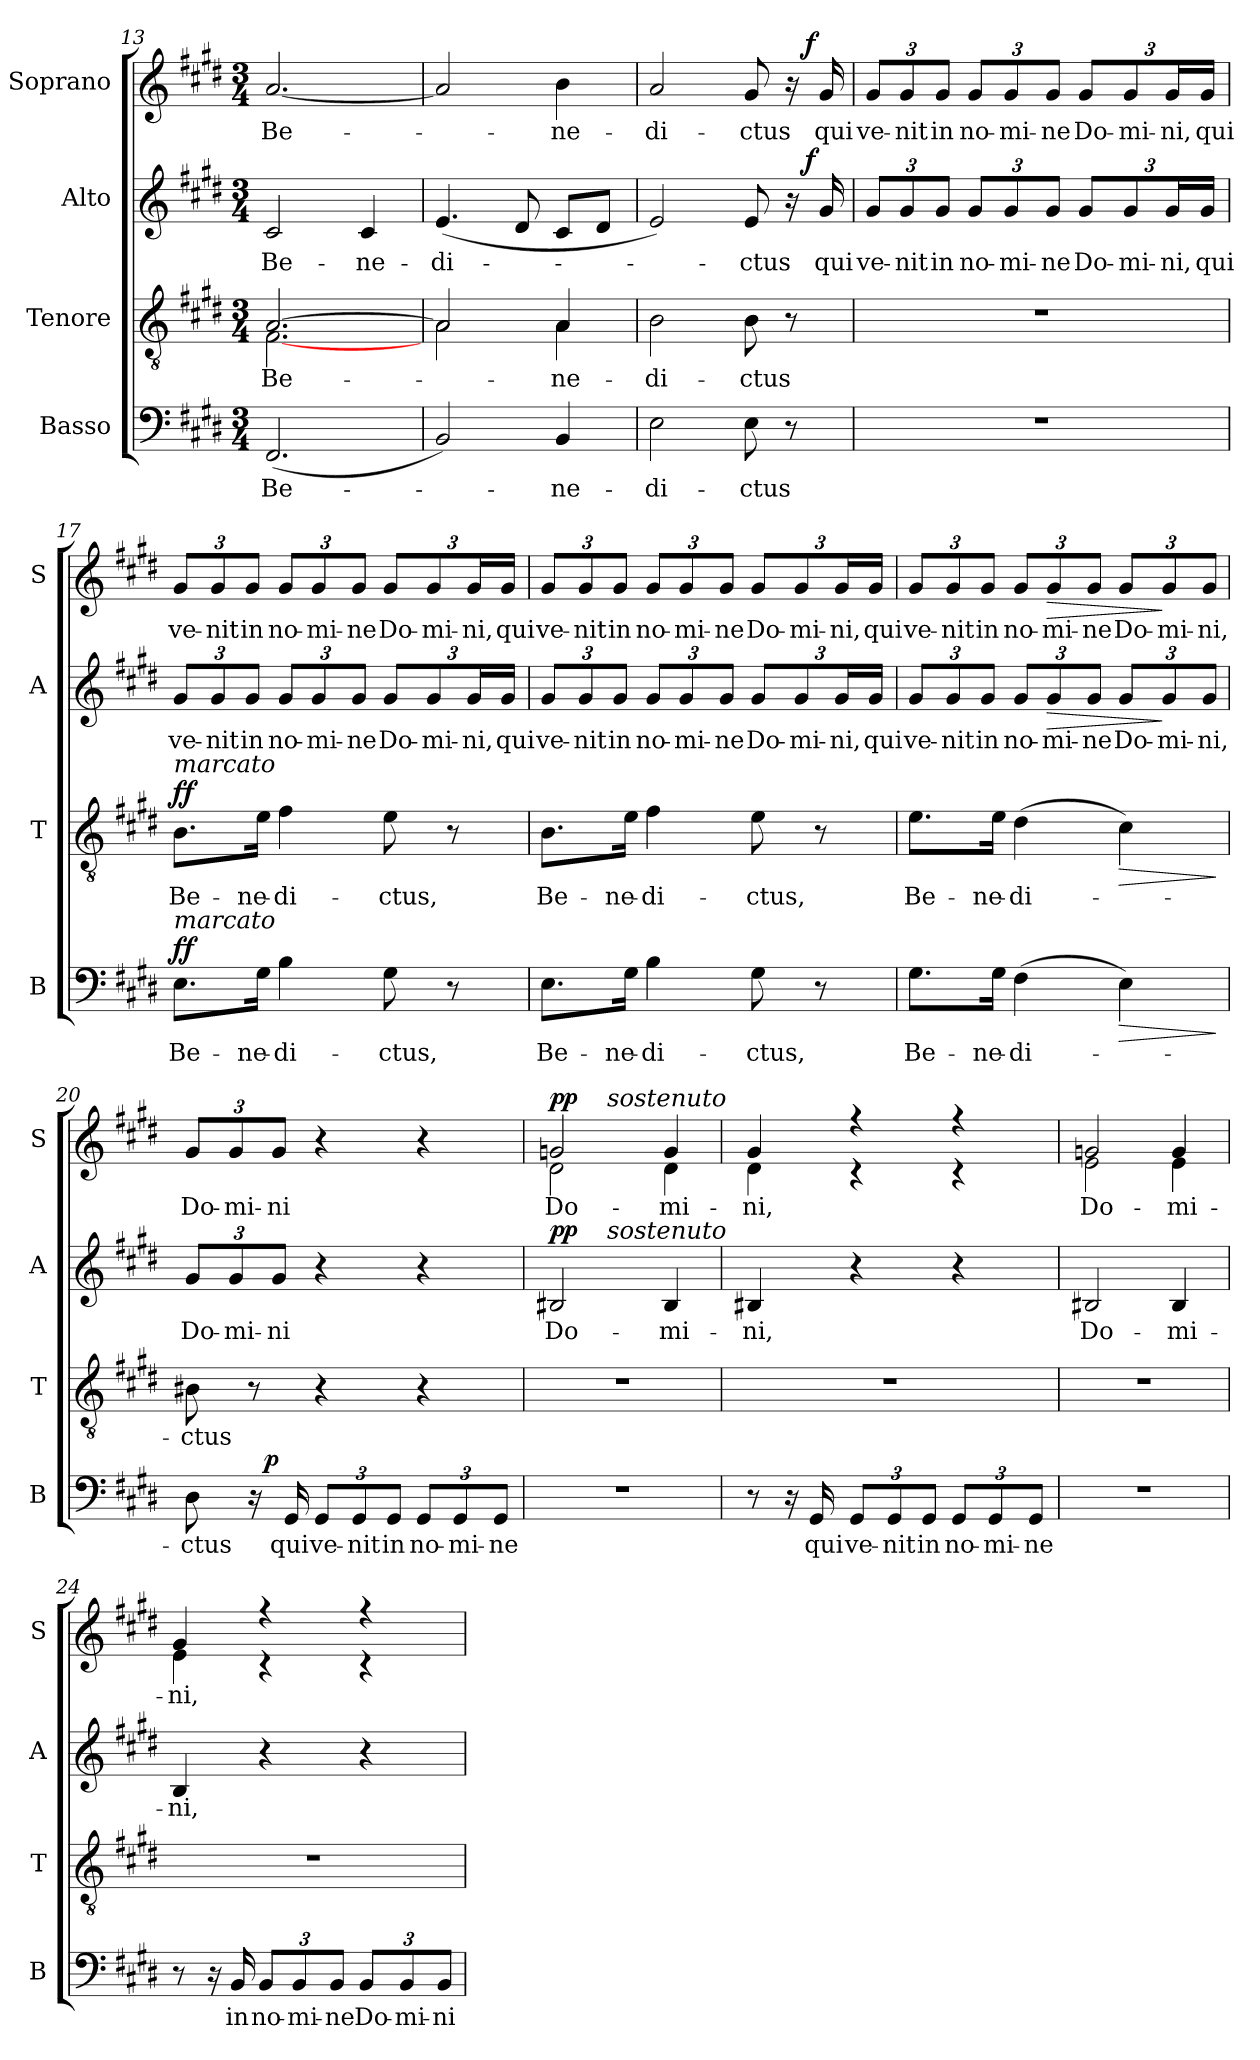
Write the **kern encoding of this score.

**kern	**text	**dynam	**kern	**text	**dynam	**kern	**text	**dynam	**kern	**text	**dynam
*part4	*part4	*part4	*part3	*part3	*part3	*part2	*part2	*part2	*part1	*part1	*part1
*staff4	*staff4	*staff4	*staff3	*staff3	*staff3	*staff2	*staff2	*staff2	*staff1	*staff1	*staff1
*I"Basso	*	*	*I"Tenore	*	*	*I"Alto	*	*	*I"Soprano	*	*
*I'B	*	*	*I'T	*	*	*I'A	*	*	*I'S	*	*
!!LO:PB:g=z
*clefF4	*	*	*clefGv2	*	*	*clefG2	*	*	*clefG2	*	*
*k[f#c#g#d#]	*	*	*k[f#c#g#d#]	*	*	*k[f#c#g#d#]	*	*	*k[f#c#g#d#]	*	*
*E:	*	*	*E:	*	*	*E:	*	*	*E:	*	*
*M3/4	*	*	*M3/4	*	*	*M3/4	*	*	*M3/4	*	*
=13	=13	=13	=13	=13	=13	=13	=13	=13	=13	=13	=13
!	!LO:LY:b	!	!	!LO:LY:b	!	!	!LO:LY:b	!	!	!LO:LY:b	!
*	*	*	*^	*	*	*	*	*	*	*	*
(<2.FF#/	Be-	.	[>2.A/	[<2.F#\	Be-	.	2c#/	Be-	.	[2.a/	Be-	.
!	!	!	!	!	!	!	!	!LO:LY:b	!	!	!	!
.	.	.	.	.	.	.	4c#/	-ne-	.	.	.	.
=14	=14	=14	=14	=14	=14	=14	=14	=14	=14	=14	=14	=14
!	!	!	!	!	!	!	!	!LO:LY:b	!	!	!	!
2BB/)	.	.	2A/]	2A\	.	.	(>4.e/	-di-	.	2a/]	.	.
.	.	.	.	.	.	.	8d#/	.	.	.	.	.
!	!LO:LY:b	!	!	!	!LO:LY:b	!	!	!	!	!	!LO:LY:b	!
4BB/	-ne-	.	4A/	4A\	-ne-	.	8c#/L	.	.	4b\	-ne-	.
.	.	.	.	.	.	.	8d#/J	.	.	.	.	.
*	*	*	*v	*v	*	*	*	*	*	*	*	*
=15	=15	=15	=15	=15	=15	=15	=15	=15	=15	=15	=15
!	!LO:LY:b	!	!	!LO:LY:b	!	!	!	!	!	!LO:LY:b	!
*	*	*	*	*	*	*^	*	*	*^	*	*
2E\	-di-	.	2B\	-di-	.	2e/)	3%2ryy	.	.	2a/	3%2ryy	-di-	.
!	!LO:LY:b	!	!	!LO:LY:b	!	!	!	!LO:LY:b	!	!	!	!LO:LY:b	!
8E\	-ctus	.	8B\	-ctus	.	8e/	.	-ctus	.	8g#/	.	-ctus	.
8r	.	.	8r	.	.	16r	.	.	.	16r	.	.	.
!	!	!	!	!	!	!	!	!	!LO:DY:a	!	!	!	!LO:DY:a
.	.	.	.	.	.	.	12ryy	.	f	.	12ryy	.	f
!	!	!	!	!	!	!	!	!LO:LY:b	!	!	!	!LO:LY:b	!
.	.	.	.	.	.	16g#/	.	qui	.	16g#/	.	qui	.
=16	=16	=16	=16	=16	=16	=16	=16	=16	=16	=16	=16	=16	=16
!	!	!	!	!	!	!	!	!LO:LY:b	!	!	!	!LO:LY:b	!
*	*	*	*	*	*	*v	*v	*	*	*	*	*	*
*	*	*	*	*	*	*	*	*	*v	*v	*	*
2.r	.	.	2.r	.	.	12g#/L	ve-	.	12g#/L	ve-	.
!	!	!	!	!	!	!	!LO:LY:b	!	!	!LO:LY:b	!
.	.	.	.	.	.	12g#/	-nit	.	12g#/	-nit	.
!	!	!	!	!	!	!	!LO:LY:b	!	!	!LO:LY:b	!
.	.	.	.	.	.	12g#/J	in	.	12g#/J	in	.
!	!	!	!	!	!	!	!LO:LY:b	!	!	!LO:LY:b	!
.	.	.	.	.	.	12g#/L	no-	.	12g#/L	no-	.
!	!	!	!	!	!	!	!LO:LY:b	!	!	!LO:LY:b	!
.	.	.	.	.	.	12g#/	-mi-	.	12g#/	-mi-	.
!	!	!	!	!	!	!	!LO:LY:b	!	!	!LO:LY:b	!
.	.	.	.	.	.	12g#/J	-ne	.	12g#/J	-ne	.
!	!	!	!	!	!	!	!LO:LY:b	!	!	!LO:LY:b	!
.	.	.	.	.	.	12g#/L	Do-	.	12g#/L	Do-	.
!	!	!	!	!	!	!	!LO:LY:b	!	!	!LO:LY:b	!
.	.	.	.	.	.	12g#/	-mi-	.	12g#/	-mi-	.
!	!	!	!	!	!	!	!LO:LY:b	!	!	!LO:LY:b	!
.	.	.	.	.	.	24g#/L	-ni,	.	24g#/L	-ni,	.
!	!	!	!	!	!	!	!LO:LY:b	!	!	!LO:LY:b	!
.	.	.	.	.	.	24g#/JJ	qui	.	24g#/JJ	qui	.
!!LO:LB:g=z
=17	=17	=17	=17	=17	=17	=17	=17	=17	=17	=17	=17
!	!	!	!LO:TX:a:i:t=marcato	!	!	!	!	!	!	!	!
!LO:TX:a:i:t=marcato	!	!	!	!	!	!	!	!	!	!	!
!	!LO:LY:b	!LO:DY:a	!	!LO:LY:b	!LO:DY:a	!	!LO:LY:b	!	!	!LO:LY:b	!
8.E\L	Be-	ff	8.B\L	Be-	ff	12g#/L	ve-	.	12g#/L	ve-	.
!	!	!	!	!	!	!	!LO:LY:b	!	!	!LO:LY:b	!
.	.	.	.	.	.	12g#/	-nit	.	12g#/	-nit	.
!	!	!	!	!	!	!	!LO:LY:b	!	!	!LO:LY:b	!
.	.	.	.	.	.	12g#/J	in	.	12g#/J	in	.
!	!LO:LY:b	!	!	!LO:LY:b	!	!	!	!	!	!	!
16G#\Jk	-ne-	.	16e\Jk	-ne-	.	.	.	.	.	.	.
!	!LO:LY:b	!	!	!LO:LY:b	!	!	!LO:LY:b	!	!	!LO:LY:b	!
4B\	-di-	.	4f#\	-di-	.	12g#/L	no-	.	12g#/L	no-	.
!	!	!	!	!	!	!	!LO:LY:b	!	!	!LO:LY:b	!
.	.	.	.	.	.	12g#/	-mi-	.	12g#/	-mi-	.
!	!	!	!	!	!	!	!LO:LY:b	!	!	!LO:LY:b	!
.	.	.	.	.	.	12g#/J	-ne	.	12g#/J	-ne	.
!	!LO:LY:b	!	!	!LO:LY:b	!	!	!LO:LY:b	!	!	!LO:LY:b	!
8G#\	-ctus,	.	8e\	-ctus,	.	12g#/L	Do-	.	12g#/L	Do-	.
!	!	!	!	!	!	!	!LO:LY:b	!	!	!LO:LY:b	!
.	.	.	.	.	.	12g#/	-mi-	.	12g#/	-mi-	.
8r	.	.	8r	.	.	.	.	.	.	.	.
!	!	!	!	!	!	!	!LO:LY:b	!	!	!LO:LY:b	!
.	.	.	.	.	.	24g#/L	-ni,	.	24g#/L	-ni,	.
!	!	!	!	!	!	!	!LO:LY:b	!	!	!LO:LY:b	!
.	.	.	.	.	.	24g#/JJ	qui	.	24g#/JJ	qui	.
=18	=18	=18	=18	=18	=18	=18	=18	=18	=18	=18	=18
!	!LO:LY:b	!	!	!LO:LY:b	!	!	!LO:LY:b	!	!	!LO:LY:b	!
8.E\L	Be-	.	8.B\L	Be-	.	12g#/L	ve-	.	12g#/L	ve-	.
!	!	!	!	!	!	!	!LO:LY:b	!	!	!LO:LY:b	!
.	.	.	.	.	.	12g#/	-nit	.	12g#/	-nit	.
!	!	!	!	!	!	!	!LO:LY:b	!	!	!LO:LY:b	!
.	.	.	.	.	.	12g#/J	in	.	12g#/J	in	.
!	!LO:LY:b	!	!	!LO:LY:b	!	!	!	!	!	!	!
16G#\Jk	-ne-	.	16e\Jk	-ne-	.	.	.	.	.	.	.
!	!LO:LY:b	!	!	!LO:LY:b	!	!	!LO:LY:b	!	!	!LO:LY:b	!
4B\	-di-	.	4f#\	-di-	.	12g#/L	no-	.	12g#/L	no-	.
!	!	!	!	!	!	!	!LO:LY:b	!	!	!LO:LY:b	!
.	.	.	.	.	.	12g#/	-mi-	.	12g#/	-mi-	.
!	!	!	!	!	!	!	!LO:LY:b	!	!	!LO:LY:b	!
.	.	.	.	.	.	12g#/J	-ne	.	12g#/J	-ne	.
!	!LO:LY:b	!	!	!LO:LY:b	!	!	!LO:LY:b	!	!	!LO:LY:b	!
8G#\	-ctus,	.	8e\	-ctus,	.	12g#/L	Do-	.	12g#/L	Do-	.
!	!	!	!	!	!	!	!LO:LY:b	!	!	!LO:LY:b	!
.	.	.	.	.	.	12g#/	-mi-	.	12g#/	-mi-	.
8r	.	.	8r	.	.	.	.	.	.	.	.
!	!	!	!	!	!	!	!LO:LY:b	!	!	!LO:LY:b	!
.	.	.	.	.	.	24g#/L	-ni,	.	24g#/L	-ni,	.
!	!	!	!	!	!	!	!LO:LY:b	!	!	!LO:LY:b	!
.	.	.	.	.	.	24g#/JJ	qui	.	24g#/JJ	qui	.
!!LO:PB:g=z
=19	=19	=19	=19	=19	=19	=19	=19	=19	=19	=19	=19
!	!LO:LY:b	!	!	!LO:LY:b	!	!	!LO:LY:b	!	!	!LO:LY:b	!
8.G#\L	Be-	.	8.e\L	Be-	.	12g#/L	ve-	.	12g#/L	ve-	.
!	!	!	!	!	!	!	!LO:LY:b	!	!	!LO:LY:b	!
.	.	.	.	.	.	12g#/	-nit	.	12g#/	-nit	.
!	!	!	!	!	!	!	!LO:LY:b	!	!	!LO:LY:b	!
.	.	.	.	.	.	12g#/J	in	.	12g#/J	in	.
!	!LO:LY:b	!	!	!LO:LY:b	!	!	!	!	!	!	!
16G#\Jk	-ne-	.	16e\Jk	-ne-	.	.	.	.	.	.	.
!	!LO:LY:b	!	!	!LO:LY:b	!	!	!LO:LY:b	!	!	!LO:LY:b	!
(>4F#\	-di-	.	(>4d#\	-di-	.	12g#/L	no-	.	12g#/L	no-	.
!	!	!	!	!	!	!	!LO:LY:b	!LO:HP:b	!	!LO:LY:b	!LO:HP:b
.	.	.	.	.	.	12g#/	-mi-	>	12g#/	-mi-	>
!	!	!	!	!	!	!	!LO:LY:b	!	!	!LO:LY:b	!
.	.	.	.	.	.	12g#/J	-ne	.	12g#/J	-ne	.
!	!	!LO:HP:b	!	!	!LO:HP:b	!	!LO:LY:b	!	!	!LO:LY:b	!
4E\)	.	>	4c#\)	.	>	12g#/L	Do-	.	12g#/L	Do-	.
!	!	!	!	!	!	!	!LO:LY:b	!	!	!LO:LY:b	!
.	.	.	.	.	.	12g#/	-mi-	]	12g#/	-mi-	]
!	!	!	!	!	!	!	!LO:LY:b	!	!	!LO:LY:b	!
.	.	.	.	.	.	12g#/J	-ni,	.	12g#/J	-ni,	.
.	.	]	.	.	]	.	.	.	.	.	.
=20	=20	=20	=20	=20	=20	=20	=20	=20	=20	=20	=20
!	!LO:LY:b	!	!	!LO:LY:b	!	!	!LO:LY:b	!	!	!LO:LY:b	!
*^	*	*	*	*	*	*	*	*	*	*	*
8D#\	8ryy	-ctus	.	8B#X\	-ctus	.	12g#/L	Do-	.	12g#/L	Do-	.
!	!	!	!	!	!	!	!	!LO:LY:b	!	!	!LO:LY:b	!
.	.	.	.	.	.	.	12g#/	-mi-	.	12g#/	-mi-	.
16r	32ryy	.	.	8r	.	.	.	.	.	.	.	.
!	!	!	!LO:DY:a	!	!	!	!	!	!	!	!	!
.	2ryy	.	p	.	.	.	.	.	.	.	.	.
!	!	!	!	!	!	!	!	!LO:LY:b	!	!	!LO:LY:b	!
.	.	.	.	.	.	.	12g#/J	-ni	.	12g#/J	-ni	.
!	!	!LO:LY:b	!	!	!	!	!	!	!	!	!	!
16GG#/	.	qui	.	.	.	.	.	.	.	.	.	.
!	!	!LO:LY:b	!	!	!	!	!	!	!	!	!	!
12GG#/L	.	ve-	.	4r	.	.	4r	.	.	4r	.	.
!	!	!LO:LY:b	!	!	!	!	!	!	!	!	!	!
12GG#/	.	-nit	.	.	.	.	.	.	.	.	.	.
!	!	!LO:LY:b	!	!	!	!	!	!	!	!	!	!
12GG#/J	.	in	.	.	.	.	.	.	.	.	.	.
!	!	!LO:LY:b	!	!	!	!	!	!	!	!	!	!
12GG#/L	.	no-	.	4r	.	.	4r	.	.	4r	.	.
!	!	!LO:LY:b	!	!	!	!	!	!	!	!	!	!
12GG#/	.	-mi-	.	.	.	.	.	.	.	.	.	.
.	16.ryy	.	.	.	.	.	.	.	.	.	.	.
!	!	!LO:LY:b	!	!	!	!	!	!	!	!	!	!
12GG#/J	.	-ne	.	.	.	.	.	.	.	.	.	.
=21	=21	=21	=21	=21	=21	=21	=21	=21	=21	=21	=21	=21
!	!	!	!	!	!	!	!	!LO:LY:b	!LO:DY:a	!	!LO:LY:b	!LO:DY:a
*	*	*	*	*	*	*	*^	*	*	*^	*	*
*v	*v	*	*	*	*	*	*	*	*	*	*	*^	*	*
2.r	.	.	2.r	.	.	2B#X/	4ryy	Do-	pp	2gn/	2d#\	4ryy	Do-	pp
!	!	!	!	!	!	!	!	!	!	!	!	!LO:TX:a:i:t=sostenuto	!	!
!	!	!	!	!	!	!	!LO:TX:a:i:t=sostenuto	!	!	!	!	!	!	!
.	.	.	.	.	.	.	2ryy	.	.	.	.	2ryy	.	.
!	!	!	!	!	!	!	!	!LO:LY:b	!	!	!	!	!LO:LY:b	!
.	.	.	.	.	.	4B#/	.	-mi-	.	4g/	4d#\	.	-mi-	.
!!LO:LB:g=z
=22	=22	=22	=22	=22	=22	=22	=22	=22	=22	=22	=22	=22	=22	=22
!	!	!	!	!	!	!	!	!LO:LY:b	!	!	!	!	!LO:LY:b	!
*	*	*	*	*	*	*v	*v	*	*	*	*	*	*	*
*	*	*	*	*	*	*	*	*	*	*v	*v	*	*
8r	.	.	2.r	.	.	4B#X/	-ni,	.	4g#/	4d#\	-ni,	.
16r	.	.	.	.	.	.	.	.	.	.	.	.
!	!LO:LY:b	!	!	!	!	!	!	!	!	!	!	!
16GG#/	qui	.	.	.	.	.	.	.	.	.	.	.
!	!LO:LY:b	!	!	!	!	!	!	!	!	!	!	!
12GG#/L	ve-	.	.	.	.	4r	.	.	4r	4r	.	.
!	!LO:LY:b	!	!	!	!	!	!	!	!	!	!	!
12GG#/	-nit	.	.	.	.	.	.	.	.	.	.	.
!	!LO:LY:b	!	!	!	!	!	!	!	!	!	!	!
12GG#/J	in	.	.	.	.	.	.	.	.	.	.	.
!	!LO:LY:b	!	!	!	!	!	!	!	!	!	!	!
12GG#/L	no-	.	.	.	.	4r	.	.	4r	4r	.	.
!	!LO:LY:b	!	!	!	!	!	!	!	!	!	!	!
12GG#/	-mi-	.	.	.	.	.	.	.	.	.	.	.
!	!LO:LY:b	!	!	!	!	!	!	!	!	!	!	!
12GG#/J	-ne	.	.	.	.	.	.	.	.	.	.	.
=23	=23	=23	=23	=23	=23	=23	=23	=23	=23	=23	=23	=23
!	!	!	!	!	!	!	!LO:LY:b	!	!	!	!LO:LY:b	!
2.r	.	.	2.r	.	.	2B#X/	Do-	.	2gn/	2e\	Do-	.
!	!	!	!	!	!	!	!LO:LY:b	!	!	!	!LO:LY:b	!
.	.	.	.	.	.	4B#/	-mi-	.	4g/	4e\	-mi-	.
=24	=24	=24	=24	=24	=24	=24	=24	=24	=24	=24	=24	=24
!	!	!	!	!	!	!	!LO:LY:b	!	!	!	!LO:LY:b	!
8r	.	.	2.r	.	.	4B/	-ni,	.	4g#/	4e\	-ni,	.
16r	.	.	.	.	.	.	.	.	.	.	.	.
!	!LO:LY:b	!	!	!	!	!	!	!	!	!	!	!
16BB/	in	.	.	.	.	.	.	.	.	.	.	.
!	!LO:LY:b	!	!	!	!	!	!	!	!	!	!	!
12BB/L	no-	.	.	.	.	4r	.	.	4r	4r	.	.
!	!LO:LY:b	!	!	!	!	!	!	!	!	!	!	!
12BB/	-mi-	.	.	.	.	.	.	.	.	.	.	.
!	!LO:LY:b	!	!	!	!	!	!	!	!	!	!	!
12BB/J	-ne	.	.	.	.	.	.	.	.	.	.	.
!	!LO:LY:b	!	!	!	!	!	!	!	!	!	!	!
12BB/L	Do-	.	.	.	.	4r	.	.	4r	4r	.	.
!	!LO:LY:b	!	!	!	!	!	!	!	!	!	!	!
12BB/	-mi-	.	.	.	.	.	.	.	.	.	.	.
!	!LO:LY:b	!	!	!	!	!	!	!	!	!	!	!
12BB/J	-ni	.	.	.	.	.	.	.	.	.	.	.
*	*	*	*	*	*	*	*	*	*v	*v	*	*
=	=	=	=	=	=	=	=	=	=	=	=
*-	*-	*-	*-	*-	*-	*-	*-	*-	*-	*-	*-
